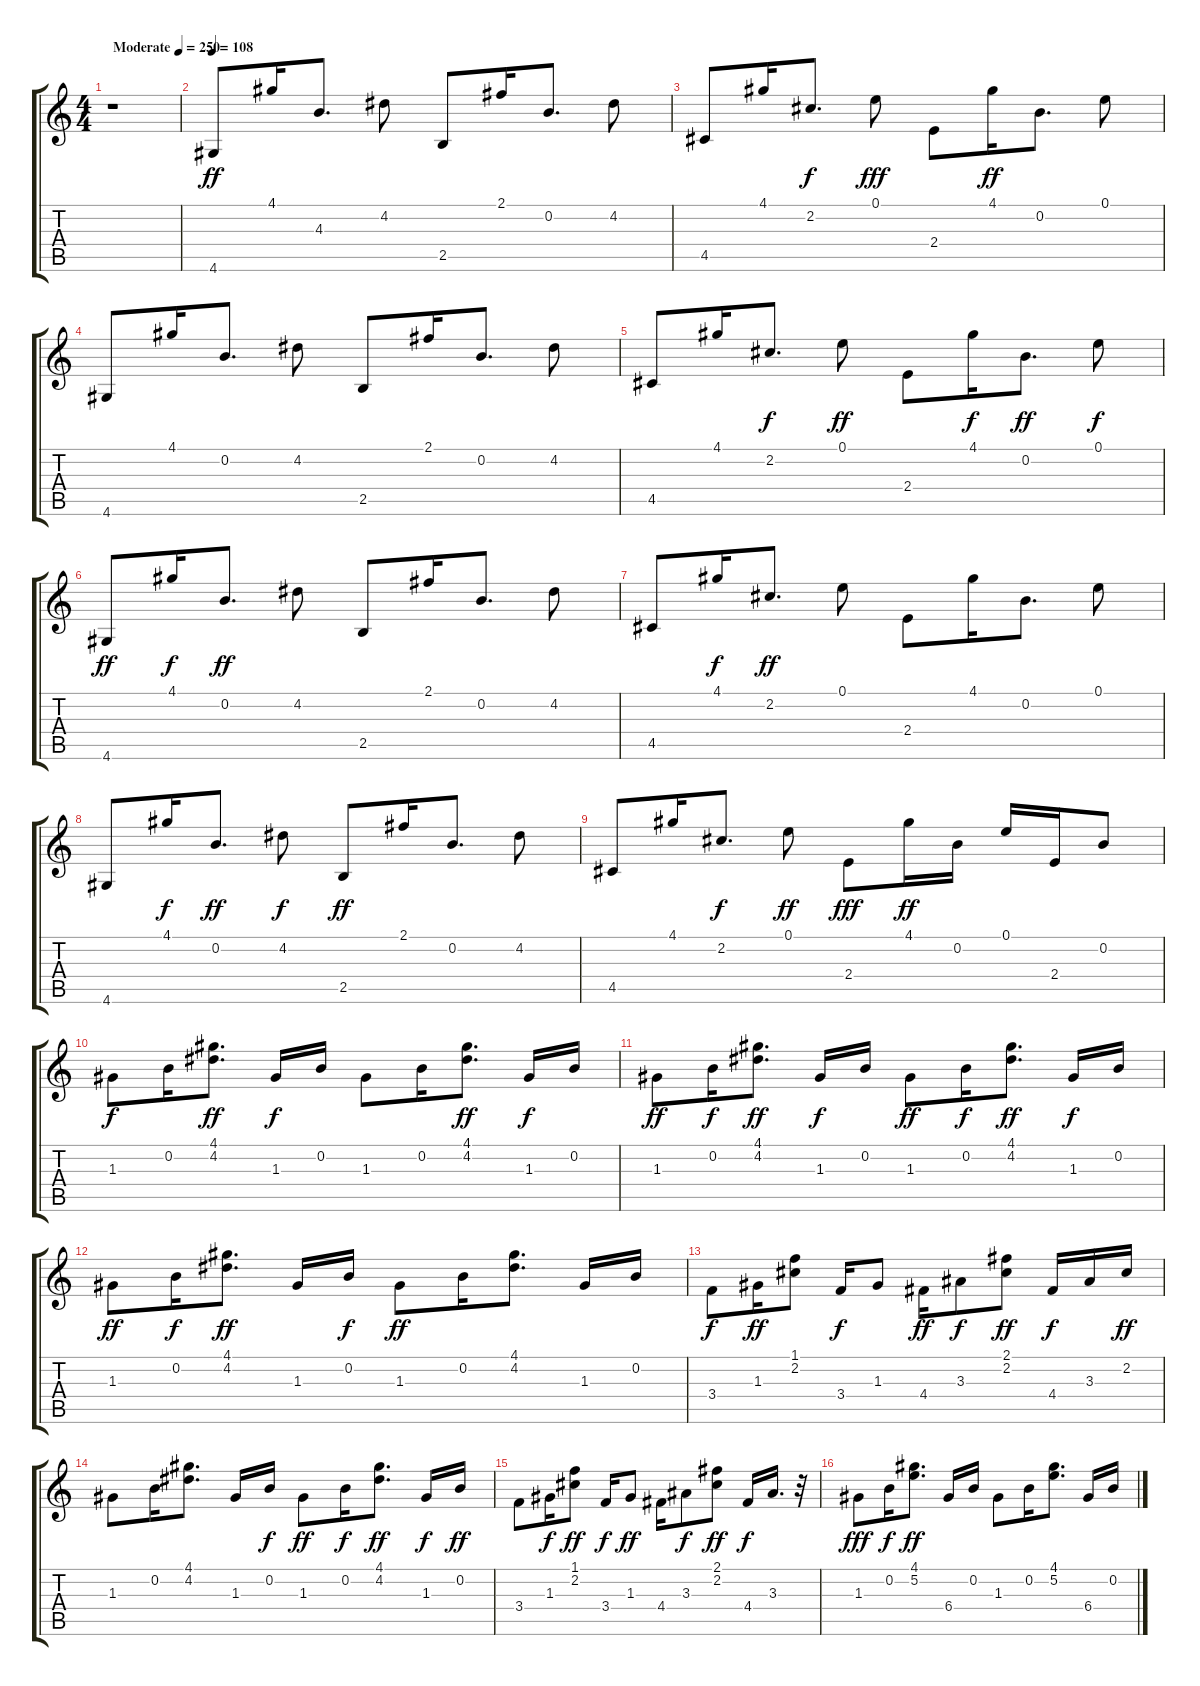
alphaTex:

\track "" {instrument acousticguitarsteel}
\staff {score tabs}
\tuning (E4 B3 G3 D3 A2 E2) {hide}
\ts (4 4)
\tempo (250 "Moderate")
\clef g2
\ks c
r.1{dy ff instrument acousticguitarsteel} |
\tempo 108
4.6.8 4.1.16 4.3.8{d} 4.2.8 2.5.8 2.1.16 0.2.8{d} 4.2.8 |
4.5.8 4.1.16 2.2.8{d dy f} 0.1.8{dy fff} 2.4.8 4.1.16{dy ff} 0.2.8{d} 0.1.8 |
4.6.8 4.1.16 0.2.8{d} 4.2.8 2.5.8 2.1.16 0.2.8{d} 4.2.8 |
4.5.8 4.1.16 2.2.8{d dy f} 0.1.8{dy ff} 2.4.8 4.1.16{dy f} 0.2.8{d dy ff} 0.1.8{dy f} |
4.6.8{dy ff} 4.1.16{dy f} 0.2.8{d dy ff} 4.2.8 2.5.8 2.1.16 0.2.8{d} 4.2.8 |
4.5.8 4.1.16{dy f} 2.2.8{d dy ff} 0.1.8 2.4.8 4.1.16 0.2.8{d} 0.1.8 |
4.6.8 4.1.16{dy f} 0.2.8{d dy ff} 4.2.8{dy f} 2.5.8{dy ff} 2.1.16 0.2.8{d} 4.2.8 |
4.5.8 4.1.16 2.2.8{d dy f} 0.1.8{dy ff} 2.4.8{dy fff} 4.1.16{dy ff} 0.2.16 0.1.16 2.4.16 0.2.8 |
1.3.8{dy f} 0.2.16 (4.1 4.2).8{d dy ff} 1.3.16{dy f} 0.2.16 1.3.8 0.2.16 (4.1 4.2).8{d dy ff} 1.3.16{dy f} 0.2.16 |
1.3.8{dy ff} 0.2.16{dy f} (4.1 4.2).8{d dy ff} 1.3.16{dy f} 0.2.16 1.3.8{dy ff} 0.2.16{dy f} (4.1 4.2).8{d dy ff} 1.3.16{dy f} 0.2.16 |
1.3.8{dy ff} 0.2.16{dy f} (4.1 4.2).8{d dy ff} 1.3.16 0.2.16{dy f} 1.3.8{dy ff} 0.2.16 (4.1 4.2).8{d} 1.3.16 0.2.16 |
3.4.8{dy f} 1.3.16{dy ff} (1.1 2.2).8 3.4.16{dy f} 1.3.8 4.4.16{dy ff} 3.3.8{dy f} (2.1 2.2).8{dy ff} 4.4.16{dy f} 3.3.16 2.2.16{dy ff} |
1.3.8 0.2.16 (4.1 4.2).8{d} 1.3.16 0.2.16{dy f} 1.3.8{dy ff} 0.2.16{dy f} (4.1 4.2).8{d dy ff} 1.3.16{dy f} 0.2.16{dy ff} |
3.4.8 1.3.16{dy f} (1.1 2.2).8{dy ff} 3.4.16{dy f} 1.3.8{dy ff} 4.4.16 3.3.8{dy f} (2.1 2.2).8{dy ff} 4.4.16{dy f} 3.3.16{d} r.32 |
1.3.8{dy fff} 0.2.16{dy f} (4.1 5.2).8{d dy ff} 6.4.16 0.2.16 1.3.8 0.2.16 (4.1 5.2).8{d} 6.4.16 0.2.16
